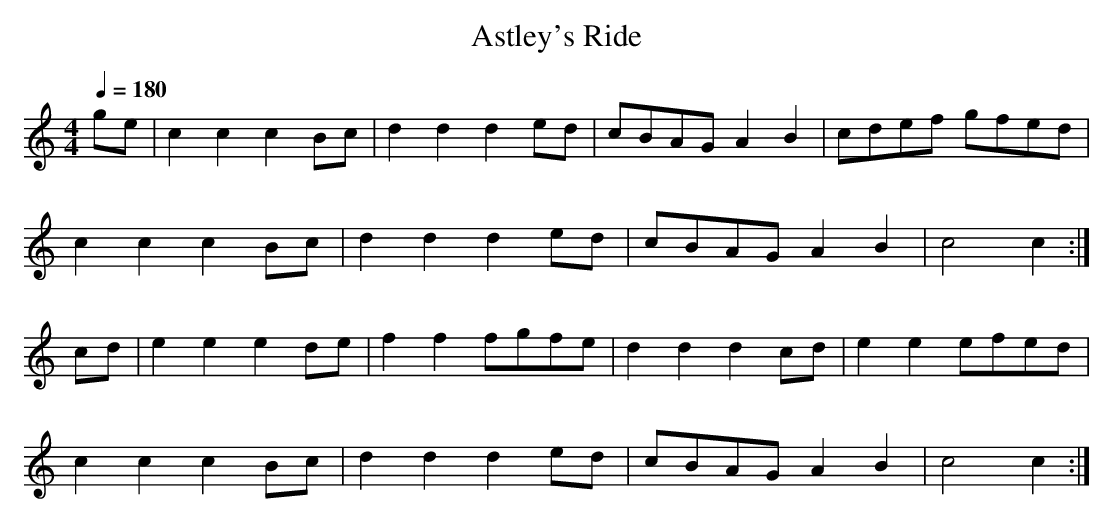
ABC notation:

X:1
T:Astley's Ride
M:4/4
Q:1/4=180
K:Cmaj clef=treble
ge|c2c2 c2Bc|d2d2 d2ed|cBAG A2B2|cdef gfed|
c2c2 c2Bc|d2d2 d2ed|cBAG A2B2|c4c2 :|
cd|e2e2 e2de|f2f2 fgfe| d2d2 d2cd|e2e2 efed|
c2c2 c2Bc|d2d2 d2ed|cBAG A2B2|c4c2 :|
